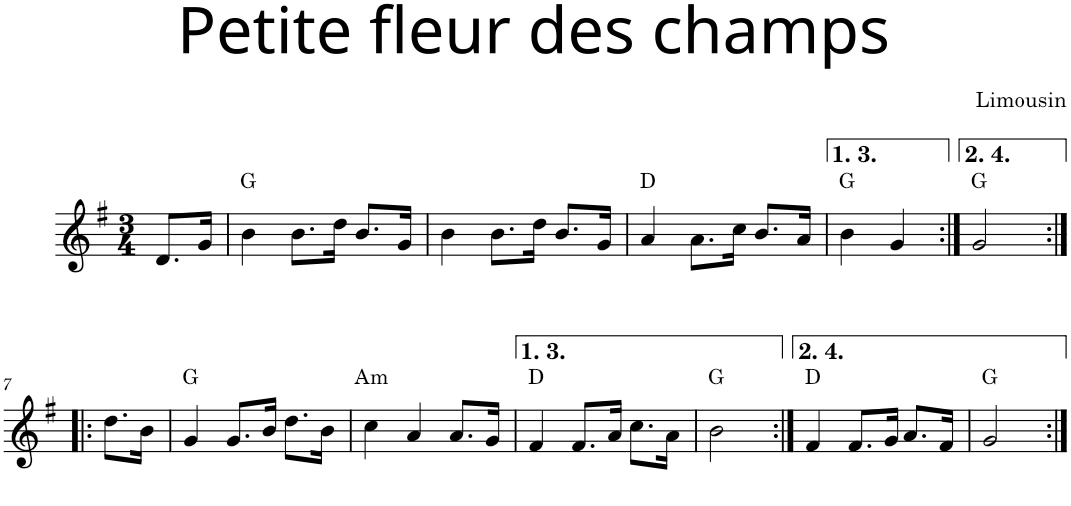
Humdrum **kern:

**kern	**harte
*part1	*part1
*staff1	*
*I"Violon	*
*I'Vln.	*
*clefG2	*
*k[f#]	*
*M3/4	*
=1	=1
8.d/L	.
16g/Jk	.
=2	=2
4b\	G:maj
8.b\L	.
16dd\Jk	.
8.b/L	.
16g/Jk	.
=3	=3
4b\	.
8.b\L	.
16dd\Jk	.
8.b/L	.
16g/Jk	.
=4	=4
4a/	D:maj
8.a\L	.
16cc\Jk	.
8.b/L	.
16a/Jk	.
=5	=5
4b\	G:maj
4g/	.
=6:|!	=6:|!
2g/	G:maj
!!LO:LB:g=z
=7:|!|:	=7:|!|:
8.dd\L	.
16b\Jk	.
=8	=8
4g/	G:maj
8.g/L	.
16b/Jk	.
8.dd\L	.
16b\Jk	.
=9	=9
!	!LO:H:kt=m
4cc\	A:min
4a/	.
8.a/L	.
16g/Jk	.
=10	=10
4f#/	D:maj
8.f#/L	.
16a/Jk	.
8.cc\L	.
16a\Jk	.
=11	=11
2b\	G:maj
=12:|!	=12:|!
4f#/	D:maj
8.f#/L	.
16g/Jk	.
8.a/L	.
16f#/Jk	.
=13	=13
2g/	G:maj
=:|!	=:|!
*-	*-
